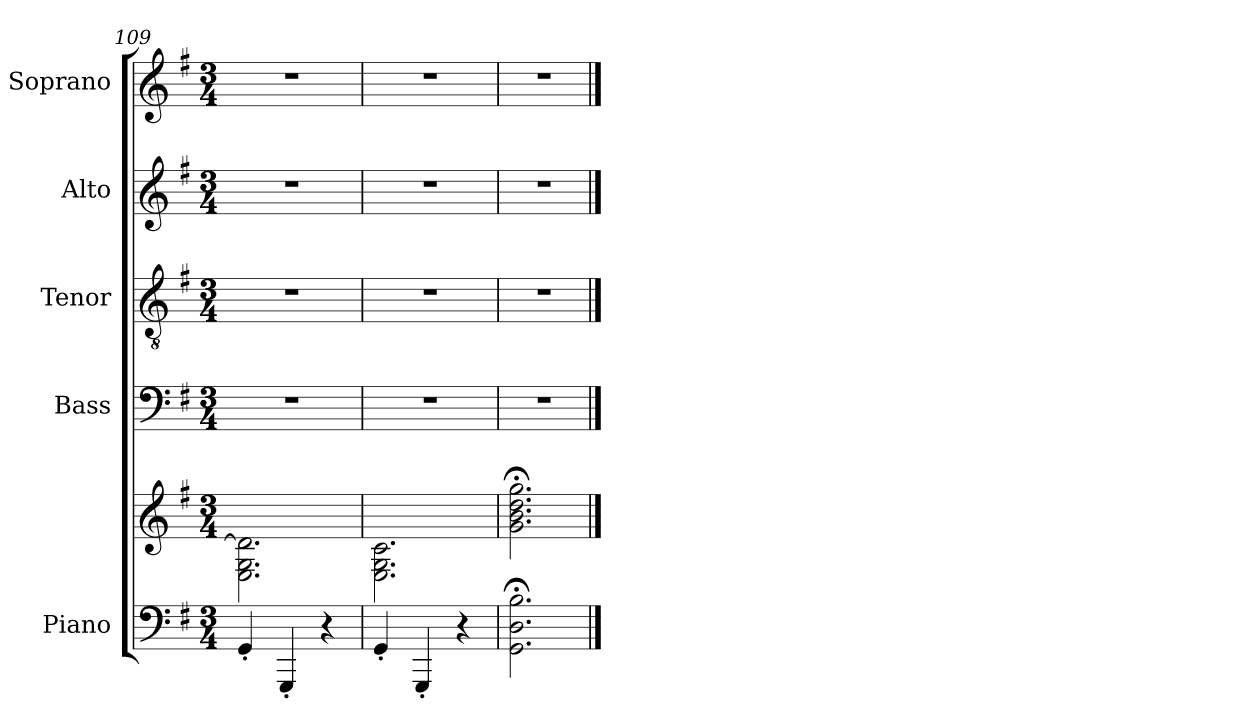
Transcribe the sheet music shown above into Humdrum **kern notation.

**kern	**kern	**kern	**kern	**kern	**kern
*part5	*part5	*part4	*part3	*part2	*part1
*staff6	*staff5	*staff4	*staff3	*staff2	*staff1
*I"Piano	*	*I"Bass	*I"Tenor	*I"Alto	*I"Soprano
*I'Pno	*	*	*	*	*I'Pno
*clefF4	*clefG2	*clefF4	*clefGv2	*clefG2	*clefG2
*k[f#]	*k[f#]	*k[f#]	*k[f#]	*k[f#]	*k[f#]
*G:	*G:	*G:	*G:	*G:	*G:
*M3/4	*M3/4	*M3/4	*M3/4	*M3/4	*M3/4
=109	=109	=109	=109	=109	=109
4GG'/	2.E\ 2.G\ 2.d\]	2.r	2.r	2.r	2.r
4GGG'/	.	.	.	.	.
4r	.	.	.	.	.
=110	=110	=110	=110	=110	=110
4GG'/	2.E\ 2.G\ 2.c\	2.r	2.r	2.r	2.r
4GGG'/	.	.	.	.	.
4r	.	.	.	.	.
=111	=111	=111	=111	=111	=111
2.GG\;< 2.D\;< 2.B\;<	2.g\;< 2.b\;< 2.dd\;< 2.gg\;<	2.r	2.r	2.r	2.r
==	==	==	==	==	==
*-	*-	*-	*-	*-	*-
